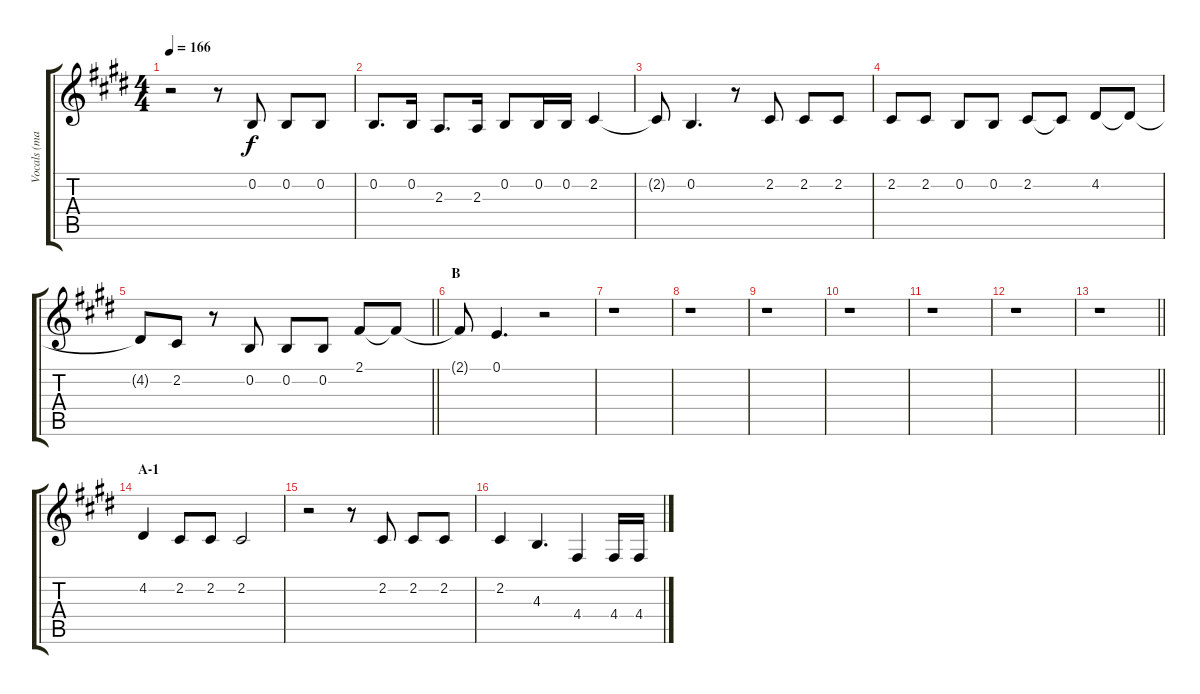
\track ("Vocals (main)" "Vocals (ma") {instrument altosax}
\staff {score tabs}
\tuning (E4 B3 G3 D3 A2 E2) {hide}
\ts (4 4)
\tempo 166
\clef g2
\ks e
r.2{dy f} r.8 0.2.8 0.2.8 0.2.8 |
0.2.8{d} 0.2.16 2.3.8{d} 2.3.16 0.2.8 0.2.16 0.2.16 2.2.4 |
2.2{t}.8 0.2.4{d} r.8 2.2.8 2.2.8 2.2.8 |
2.2.8 2.2.8 0.2.8 0.2.8 2.2.8 2.2{t}.8 4.2.8 4.2{t}.8 |
\barLineRight lightlight
4.2{t}.8 2.2.8 r.8 0.2.8 0.2.8 0.2.8 2.1.8 2.1{t}.8 |
\section ("" "B")
2.1{t}.8 0.1.4{d} r.2 |
r.1 |
r.1 |
r.1 |
r.1 |
r.1 |
r.1 |
\barLineRight lightlight
r.1 |
\section ("" "A-1")
4.2.4 2.2.8 2.2.8 2.2.2 |
r.2 r.8 2.2.8 2.2.8 2.2.8 |
2.2.4 4.3.4{d} 4.4.4 4.4.16 4.4.16
